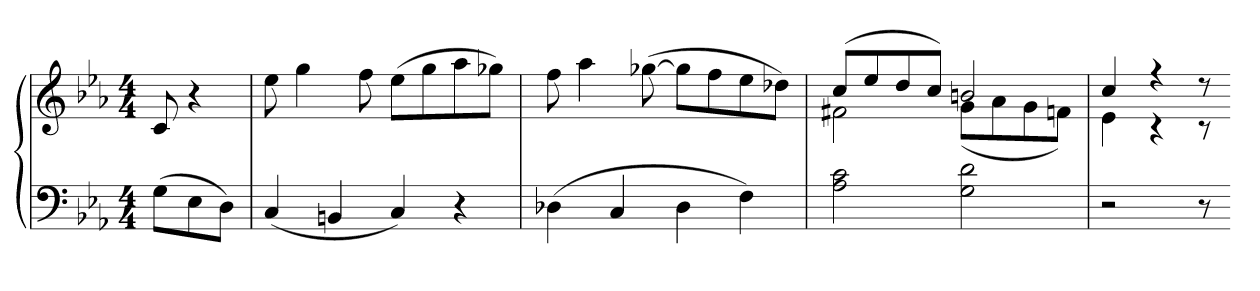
**kern	**kern
*part1	*part1
*staff2	*staff1
*clefF4	*clefG2
*k[b-e-a-]	*k[b-e-a-]
*c:	*c:
*M4/4	*M4/4
=	=
(8GL	8c
8E-	4r
8DJ)	.
=69	=69
(4C	8ee-
.	4gg
4BBn	.
.	8ff
4C)	(8ee-L
.	8gg
4r	8aa-
.	8gg-XJ)
=70	=70
(4D-X	8ff
.	4aa-
4C	.
.	([8gg-X
4D-	8gg-L]
.	8ff
4F)	8ee-
.	8dd-XJ)
=71	=71
*	*^
2A- 2c	(8ccL	2f#X
.	8ee-	.
.	8dd	.
.	8ccJ)	.
2G 2d	2bn	(8gL
.	.	8a-
.	.	8g
.	.	8fnJ)
=72	=72	=72
2r	4cc	4e-
.	4r	4r
8r	8r	8r
*	*v	*v
=-	=-
*-	*-
